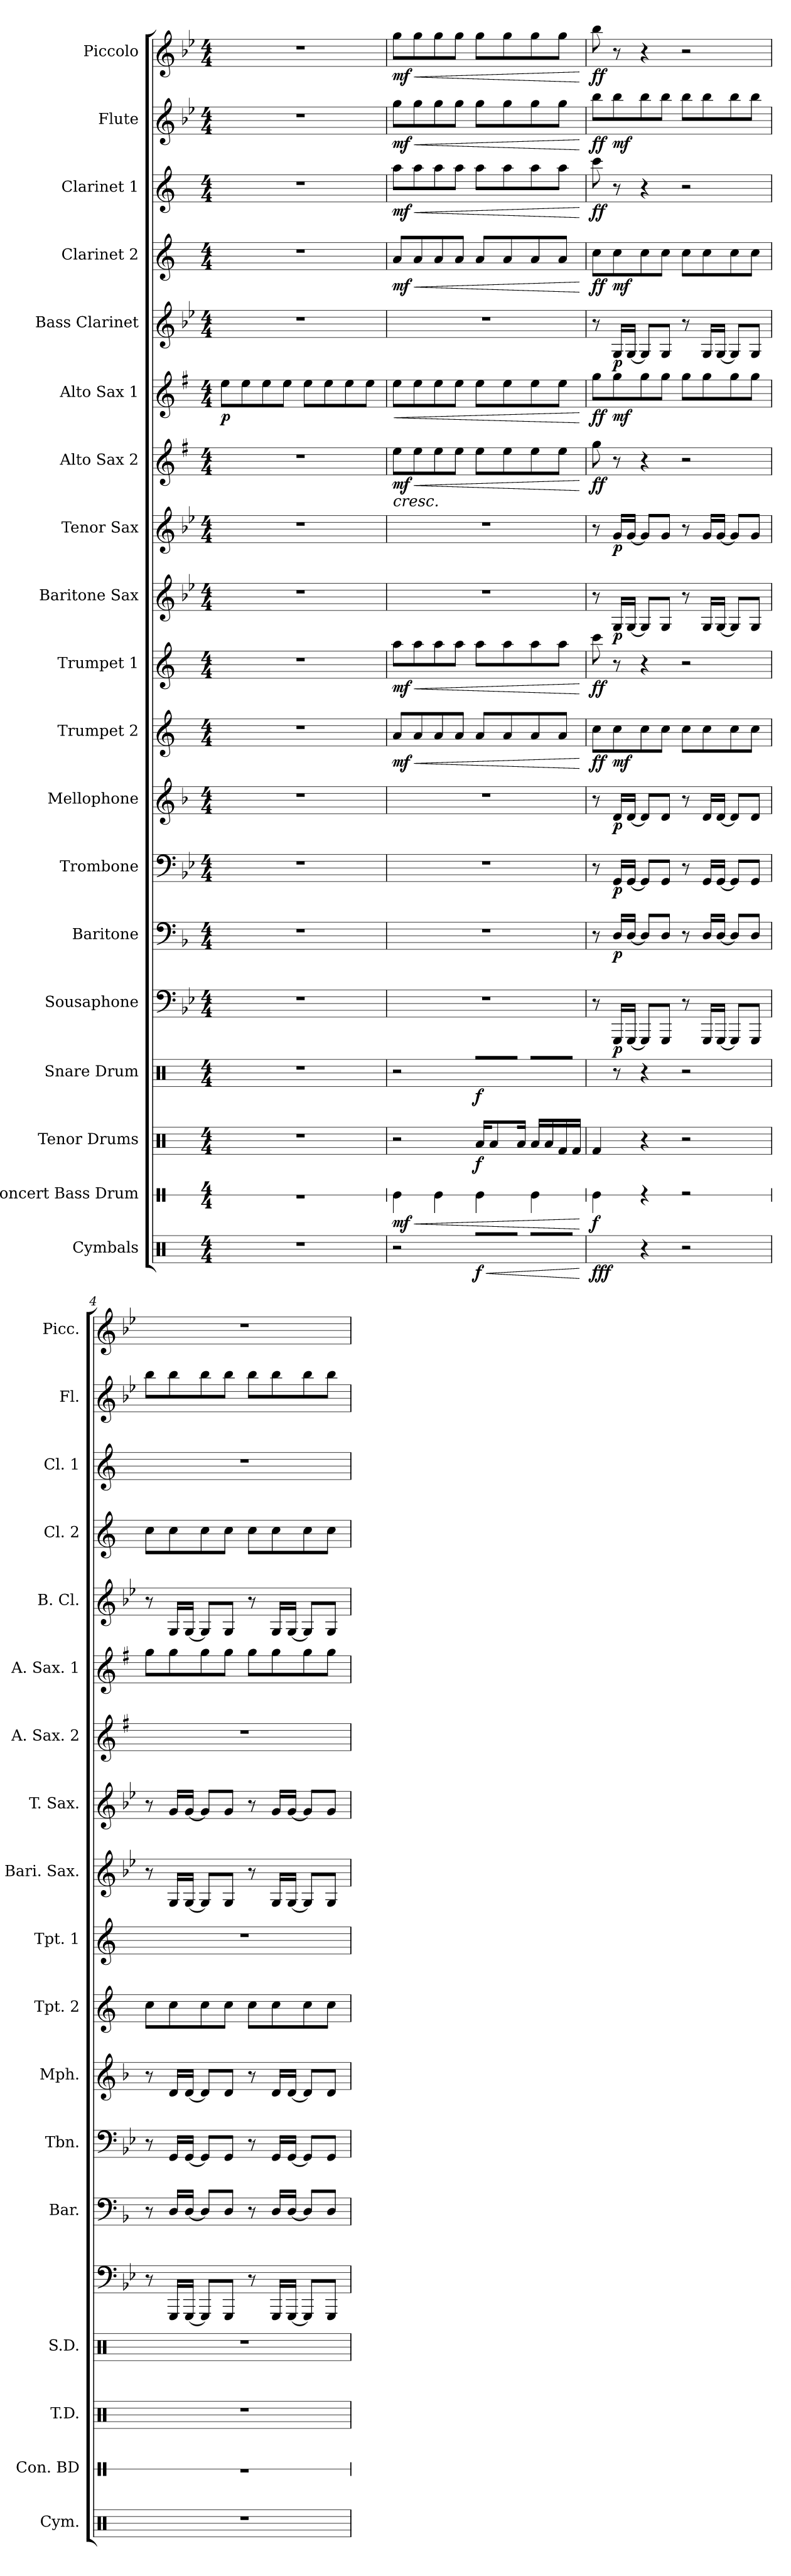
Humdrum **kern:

**kern	**dynam	**kern	**dynam	**kern	**dynam	**kern	**dynam	**kern	**dynam	**kern	**dynam	**kern	**dynam	**kern	**dynam	**kern	**dynam	**kern	**dynam	**kern	**dynam	**kern	**dynam	**kern	**dynam	**kern	**dynam	**kern	**dynam	**kern	**dynam	**kern	**dynam	**kern	**dynam	**kern	**dynam
*part19	*part19	*part18	*part18	*part17	*part17	*part16	*part16	*part15	*part15	*part14	*part14	*part13	*part13	*part12	*part12	*part11	*part11	*part10	*part10	*part9	*part9	*part8	*part8	*part7	*part7	*part6	*part6	*part5	*part5	*part4	*part4	*part3	*part3	*part2	*part2	*part1	*part1
*staff19	*staff19	*staff18	*staff18	*staff17	*staff17	*staff16	*staff16	*staff15	*staff15	*staff14	*staff14	*staff13	*staff13	*staff12	*staff12	*staff11	*staff11	*staff10	*staff10	*staff9	*staff9	*staff8	*staff8	*staff7	*staff7	*staff6	*staff6	*staff5	*staff5	*staff4	*staff4	*staff3	*staff3	*staff2	*staff2	*staff1	*staff1
*I"Cymbals	*	*I"Concert Bass Drum	*	*I"Tenor Drums	*	*I"Snare Drum	*	*I"Sousaphone	*	*I"Baritone	*	*I"Trombone	*	*I"Mellophone	*	*I"Trumpet 2	*	*I"Trumpet 1	*	*I"Baritone Sax	*	*I"Tenor Sax	*	*I"Alto Sax 2	*	*I"Alto Sax 1	*	*I"Bass Clarinet	*	*I"Clarinet 2	*	*I"Clarinet 1	*	*I"Flute	*	*I"Piccolo	*
*I'Cym.	*	*I'Con. BD	*	*I'T.D.	*	*I'S.D.	*	*	*	*I'Bar.	*	*I'Tbn.	*	*I'Mph.	*	*I'Tpt. 2	*	*I'Tpt. 1	*	*I'Bari. Sax.	*	*I'T. Sax.	*	*I'A. Sax. 2	*	*I'A. Sax. 1	*	*I'B. Cl.	*	*I'Cl. 2	*	*I'Cl. 1	*	*I'Fl.	*	*I'Picc.	*
*	*	*stria1	*	*	*	*	*	*	*	*	*	*	*	*	*	*	*	*	*	*	*	*	*	*	*	*	*	*	*	*	*	*	*	*	*	*	*
*clefX	*	*clefX	*	*clefX	*	*clefX	*	*clefF4	*	*clefF4	*	*clefF4	*	*clefG2	*	*clefG2	*	*clefG2	*	*clefG2	*	*clefG2	*	*clefG2	*	*clefG2	*	*clefG2	*	*clefG2	*	*clefG2	*	*clefG2	*	*clefG2	*
*	*	*	*	*	*	*	*	*	*	*ITrd4c7	*	*	*	*ITrd4c7	*	*ITrd1c2	*	*ITrd1c2	*	*ITrd12c21	*	*ITrd8c14	*	*ITrd5c9	*	*ITrd5c9	*	*ITrd8c14	*	*ITrd1c2	*	*ITrd1c2	*	*	*	*ITrd-7c-12	*
*k[]	*	*k[]	*	*k[]	*	*k[]	*	*k[b-e-]	*	*k[b-e-]	*	*k[b-e-]	*	*k[b-e-]	*	*k[b-e-]	*	*k[b-e-]	*	*k[b-e-]	*	*k[b-e-]	*	*k[b-e-]	*	*k[b-e-]	*	*k[b-e-]	*	*k[b-e-]	*	*k[b-e-]	*	*k[b-e-]	*	*k[b-e-]	*
*M4/4	*	*M4/4	*	*M4/4	*	*M4/4	*	*M4/4	*	*M4/4	*	*M4/4	*	*M4/4	*	*M4/4	*	*M4/4	*	*M4/4	*	*M4/4	*	*M4/4	*	*M4/4	*	*M4/4	*	*M4/4	*	*M4/4	*	*M4/4	*	*M4/4	*
*MM126	*	*MM126	*	*MM126	*	*MM126	*	*MM126	*	*MM126	*	*MM126	*	*MM126	*	*MM126	*	*MM126	*	*MM126	*	*MM126	*	*MM126	*	*MM126	*	*MM126	*	*MM126	*	*MM126	*	*MM126	*	*MM126	*
=1	=1	=1	=1	=1	=1	=1	=1	=1	=1	=1	=1	=1	=1	=1	=1	=1	=1	=1	=1	=1	=1	=1	=1	=1	=1	=1	=1	=1	=1	=1	=1	=1	=1	=1	=1	=1	=1
!	!	!	!	!	!	!	!	!	!	!	!	!	!	!	!	!	!	!	!	!	!	!	!	!	!	!	!LO:DY:b	!	!	!	!	!	!	!	!	!	!
1r	.	1r	.	1r	.	1r	.	1r	.	1r	.	1r	.	1r	.	1r	.	1r	.	1r	.	1r	.	1r	.	8g\L	p	1r	.	1r	.	1r	.	1r	.	1r	.
.	.	.	.	.	.	.	.	.	.	.	.	.	.	.	.	.	.	.	.	.	.	.	.	.	.	8g\	.	.	.	.	.	.	.	.	.	.	.
.	.	.	.	.	.	.	.	.	.	.	.	.	.	.	.	.	.	.	.	.	.	.	.	.	.	8g\	.	.	.	.	.	.	.	.	.	.	.
.	.	.	.	.	.	.	.	.	.	.	.	.	.	.	.	.	.	.	.	.	.	.	.	.	.	8g\J	.	.	.	.	.	.	.	.	.	.	.
.	.	.	.	.	.	.	.	.	.	.	.	.	.	.	.	.	.	.	.	.	.	.	.	.	.	8g\L	.	.	.	.	.	.	.	.	.	.	.
.	.	.	.	.	.	.	.	.	.	.	.	.	.	.	.	.	.	.	.	.	.	.	.	.	.	8g\	.	.	.	.	.	.	.	.	.	.	.
.	.	.	.	.	.	.	.	.	.	.	.	.	.	.	.	.	.	.	.	.	.	.	.	.	.	8g\	.	.	.	.	.	.	.	.	.	.	.
.	.	.	.	.	.	.	.	.	.	.	.	.	.	.	.	.	.	.	.	.	.	.	.	.	.	8g\J	.	.	.	.	.	.	.	.	.	.	.
=2	=2	=2	=2	=2	=2	=2	=2	=2	=2	=2	=2	=2	=2	=2	=2	=2	=2	=2	=2	=2	=2	=2	=2	=2	=2	=2	=2	=2	=2	=2	=2	=2	=2	=2	=2	=2	=2
!	!	!	!LO:HP:b	!	!	!	!	!	!	!	!	!	!	!	!	!	!LO:HP:b	!	!LO:HP:b	!	!	!	!	!	!LO:HP:b	!	!LO:HP:b	!	!	!	!LO:HP:b	!	!LO:HP:b	!	!LO:HP:b	!	!LO:HP:b
!	!	!	!LO:DY:n=1:b	!	!	!	!	!	!	!	!	!	!	!	!	!	!LO:DY:n=1:b	!	!LO:DY:n=1:b	!	!	!	!	!	!LO:DY:n=1:b	!	!	!	!	!	!LO:DY:n=1:b	!	!LO:DY:n=1:b	!	!LO:DY:n=1:b	!	!LO:DY:n=1:b
2r	.	4Re\	< mf	2r	.	2r	.	1r	.	1r	.	1r	.	1r	.	8g/L	< mf	8gg\L	< mf	1r	.	1r	.	8g\L	< mf	8g\L	<	1r	.	8g/L	< mf	8gg\L	< mf	8gg\L	< mf	8ggg\L	< mf
!	!	!	!	!	!	!	!	!	!	!	!	!	!	!	!	!	!	!	!	!	!	!	!	!	!LO:HP:b	!	!	!	!	!	!	!	!	!	!	!	!
.	.	.	.	.	.	.	.	.	.	.	.	.	.	.	.	8g/	.	8gg\	.	.	.	.	.	8g\	<	8g\	.	.	.	8g/	.	8gg\	.	8gg\	.	8ggg\	.
.	.	4Re\	.	.	.	.	.	.	.	.	.	.	.	.	.	8g/	.	8gg\	.	.	.	.	.	8g\	.	8g\	.	.	.	8g/	.	8gg\	.	8gg\	.	8ggg\	.
.	.	.	.	.	.	.	.	.	.	.	.	.	.	.	.	8g/J	.	8gg\J	.	.	.	.	.	8g\J	.	8g\J	.	.	.	8g/J	.	8gg\J	.	8gg\J	.	8ggg\J	.
!	!LO:HP:b	!	!	!	!	!	!	!	!	!	!	!	!	!	!	!	!	!	!	!	!	!	!	!	!	!	!	!	!	!	!	!	!	!	!	!	!
!	!LO:DY:n=1:b	!	!	!	!LO:DY:b	!	!LO:DY:b	!	!	!	!	!	!	!	!	!	!	!	!	!	!	!	!	!	!	!	!	!	!	!	!	!	!	!	!	!	!
8R/L	< f	4Re\	.	16Ra/KL	f	16R/KL	f	.	.	.	.	.	.	.	.	8g/L	.	8gg\L	.	.	.	.	.	8g\L	.	8g\L	.	.	.	8g/L	.	8gg\L	.	8gg\L	.	8ggg\L	.
.	.	.	.	8Ra/	.	8R/	.	.	.	.	.	.	.	.	.	.	.	.	.	.	.	.	.	.	.	.	.	.	.	.	.	.	.	.	.	.	.
16R/L	.	.	.	.	.	.	.	.	.	.	.	.	.	.	.	8g/	.	8gg\	.	.	.	.	.	8g\	.	8g\	.	.	.	8g/	.	8gg\	.	8gg\	.	8ggg\	.
16R/JJ	.	.	.	16Ra/Jk	.	16R/Jk	.	.	.	.	.	.	.	.	.	.	.	.	.	.	.	.	.	.	.	.	.	.	.	.	.	.	.	.	.	.	.
8R/L	.	4Re\	.	16Ra/LL	.	16R/LL	.	.	.	.	.	.	.	.	.	8g/	.	8gg\	.	.	.	.	.	8g\	.	8g\	.	.	.	8g/	.	8gg\	.	8gg\	.	8ggg\	.
.	.	.	.	16Ra/	.	16R/	.	.	.	.	.	.	.	.	.	.	.	.	.	.	.	.	.	.	.	.	.	.	.	.	.	.	.	.	.	.	.
16R/L	.	.	.	16Rf/	.	16R/	.	.	.	.	.	.	.	.	.	8g/J	.	8gg\J	.	.	.	.	.	8g\J	.	8g\J	.	.	.	8g/J	.	8gg\J	.	8gg\J	.	8ggg\J	.
16R/JJ	.	.	.	16Rf/JJ	.	16R/JJ	.	.	.	.	.	.	.	.	.	.	.	.	.	.	.	.	.	.	.	.	.	.	.	.	.	.	.	.	.	.	.
.	[	.	[	.	.	.	.	.	.	.	.	.	.	.	.	.	[	.	[	.	.	.	.	.	[ [	.	[	.	.	.	[	.	[	.	[	.	[
=3	=3	=3	=3	=3	=3	=3	=3	=3	=3	=3	=3	=3	=3	=3	=3	=3	=3	=3	=3	=3	=3	=3	=3	=3	=3	=3	=3	=3	=3	=3	=3	=3	=3	=3	=3	=3	=3
!	!LO:DY:b	!	!LO:DY:b	!	!	!	!	!	!	!	!	!	!	!	!	!	!LO:DY:b	!	!LO:DY:b	!	!	!	!	!	!LO:DY:b	!	!LO:DY:b	!	!	!	!LO:DY:b	!	!LO:DY:b	!	!LO:DY:b	!	!LO:DY:b
(<4R/	fff	4Re\	f	4Rf/	.	8R/	.	8r	.	8r	.	8r	.	8r	.	8b-\L	ff	8bb-\	ff	8r	.	8r	.	8b-\	ff	8b-\L	ff	8r	.	8b-\L	ff	8bb-\	ff	8bb-\L	ff	8bbb-\	ff
!	!	!	!	!	!	!	!	!	!LO:DY:b	!	!LO:DY:b	!	!LO:DY:b	!	!LO:DY:b	!	!LO:DY:b	!	!	!	!LO:DY:b	!	!LO:DY:b	!	!	!	!LO:DY:b	!	!LO:DY:b	!	!LO:DY:b	!	!	!	!LO:DY:b	!	!
.	.	.	.	.	.	8r	.	16GGG/LL	p	16GG/LL	p	16GG/LL	p	16G/LL	p	8b-\	mf	8r	.	16GG/LL	p	16G/LL	p	8r	.	8b-\	mf	16GG/LL	p	8b-\	mf	8r	.	8bb-\	mf	8r	.
.	.	.	.	.	.	.	.	[16GGG/JJ	.	[16GG/JJ	.	[16GG/JJ	.	[16G/JJ	.	.	.	.	.	[16GG/JJ	.	[16G/JJ	.	.	.	.	.	[16GG/JJ	.	.	.	.	.	.	.	.	.
4r)	.	4r	.	4r	.	4r	.	8GGG/L]	.	8GG/L]	.	8GG/L]	.	8G/L]	.	8b-\	.	4r	.	8GG/L]	.	8G/L]	.	4r	.	8b-\	.	8GG/L]	.	8b-\	.	4r	.	8bb-\	.	4r	.
.	.	.	.	.	.	.	.	8GGG/J	.	8GG/J	.	8GG/J	.	8G/J	.	8b-\J	.	.	.	8GG/J	.	8G/J	.	.	.	8b-\J	.	8GG/J	.	8b-\J	.	.	.	8bb-\J	.	.	.
2r	.	2r	.	2r	.	2r	.	8r	.	8r	.	8r	.	8r	.	8b-\L	.	2r	.	8r	.	8r	.	2r	.	8b-\L	.	8r	.	8b-\L	.	2r	.	8bb-\L	.	2r	.
.	.	.	.	.	.	.	.	16GGG/LL	.	16GG/LL	.	16GG/LL	.	16G/LL	.	8b-\	.	.	.	16GG/LL	.	16G/LL	.	.	.	8b-\	.	16GG/LL	.	8b-\	.	.	.	8bb-\	.	.	.
.	.	.	.	.	.	.	.	[16GGG/JJ	.	[16GG/JJ	.	[16GG/JJ	.	[16G/JJ	.	.	.	.	.	[16GG/JJ	.	[16G/JJ	.	.	.	.	.	[16GG/JJ	.	.	.	.	.	.	.	.	.
.	.	.	.	.	.	.	.	8GGG/L]	.	8GG/L]	.	8GG/L]	.	8G/L]	.	8b-\	.	.	.	8GG/L]	.	8G/L]	.	.	.	8b-\	.	8GG/L]	.	8b-\	.	.	.	8bb-\	.	.	.
.	.	.	.	.	.	.	.	8GGG/J	.	8GG/J	.	8GG/J	.	8G/J	.	8b-\J	.	.	.	8GG/J	.	8G/J	.	.	.	8b-\J	.	8GG/J	.	8b-\J	.	.	.	8bb-\J	.	.	.
=4	=4	=4	=4	=4	=4	=4	=4	=4	=4	=4	=4	=4	=4	=4	=4	=4	=4	=4	=4	=4	=4	=4	=4	=4	=4	=4	=4	=4	=4	=4	=4	=4	=4	=4	=4	=4	=4
1r	.	1r	.	1r	.	1r	.	8r	.	8r	.	8r	.	8r	.	8b-\L	.	1r	.	8r	.	8r	.	1r	.	8b-\L	.	8r	.	8b-\L	.	1r	.	8bb-\L	.	1r	.
.	.	.	.	.	.	.	.	16GGG/LL	.	16GG/LL	.	16GG/LL	.	16G/LL	.	8b-\	.	.	.	16GG/LL	.	16G/LL	.	.	.	8b-\	.	16GG/LL	.	8b-\	.	.	.	8bb-\	.	.	.
.	.	.	.	.	.	.	.	[16GGG/JJ	.	[16GG/JJ	.	[16GG/JJ	.	[16G/JJ	.	.	.	.	.	[16GG/JJ	.	[16G/JJ	.	.	.	.	.	[16GG/JJ	.	.	.	.	.	.	.	.	.
.	.	.	.	.	.	.	.	8GGG/L]	.	8GG/L]	.	8GG/L]	.	8G/L]	.	8b-\	.	.	.	8GG/L]	.	8G/L]	.	.	.	8b-\	.	8GG/L]	.	8b-\	.	.	.	8bb-\	.	.	.
.	.	.	.	.	.	.	.	8GGG/J	.	8GG/J	.	8GG/J	.	8G/J	.	8b-\J	.	.	.	8GG/J	.	8G/J	.	.	.	8b-\J	.	8GG/J	.	8b-\J	.	.	.	8bb-\J	.	.	.
.	.	.	.	.	.	.	.	8r	.	8r	.	8r	.	8r	.	8b-\L	.	.	.	8r	.	8r	.	.	.	8b-\L	.	8r	.	8b-\L	.	.	.	8bb-\L	.	.	.
.	.	.	.	.	.	.	.	16GGG/LL	.	16GG/LL	.	16GG/LL	.	16G/LL	.	8b-\	.	.	.	16GG/LL	.	16G/LL	.	.	.	8b-\	.	16GG/LL	.	8b-\	.	.	.	8bb-\	.	.	.
.	.	.	.	.	.	.	.	[16GGG/JJ	.	[16GG/JJ	.	[16GG/JJ	.	[16G/JJ	.	.	.	.	.	[16GG/JJ	.	[16G/JJ	.	.	.	.	.	[16GG/JJ	.	.	.	.	.	.	.	.	.
.	.	.	.	.	.	.	.	8GGG/L]	.	8GG/L]	.	8GG/L]	.	8G/L]	.	8b-\	.	.	.	8GG/L]	.	8G/L]	.	.	.	8b-\	.	8GG/L]	.	8b-\	.	.	.	8bb-\	.	.	.
.	.	.	.	.	.	.	.	8GGG/J	.	8GG/J	.	8GG/J	.	8G/J	.	8b-\J	.	.	.	8GG/J	.	8G/J	.	.	.	8b-\J	.	8GG/J	.	8b-\J	.	.	.	8bb-\J	.	.	.
=	=	=	=	=	=	=	=	=	=	=	=	=	=	=	=	=	=	=	=	=	=	=	=	=	=	=	=	=	=	=	=	=	=	=	=	=	=
*-	*-	*-	*-	*-	*-	*-	*-	*-	*-	*-	*-	*-	*-	*-	*-	*-	*-	*-	*-	*-	*-	*-	*-	*-	*-	*-	*-	*-	*-	*-	*-	*-	*-	*-	*-	*-	*-
